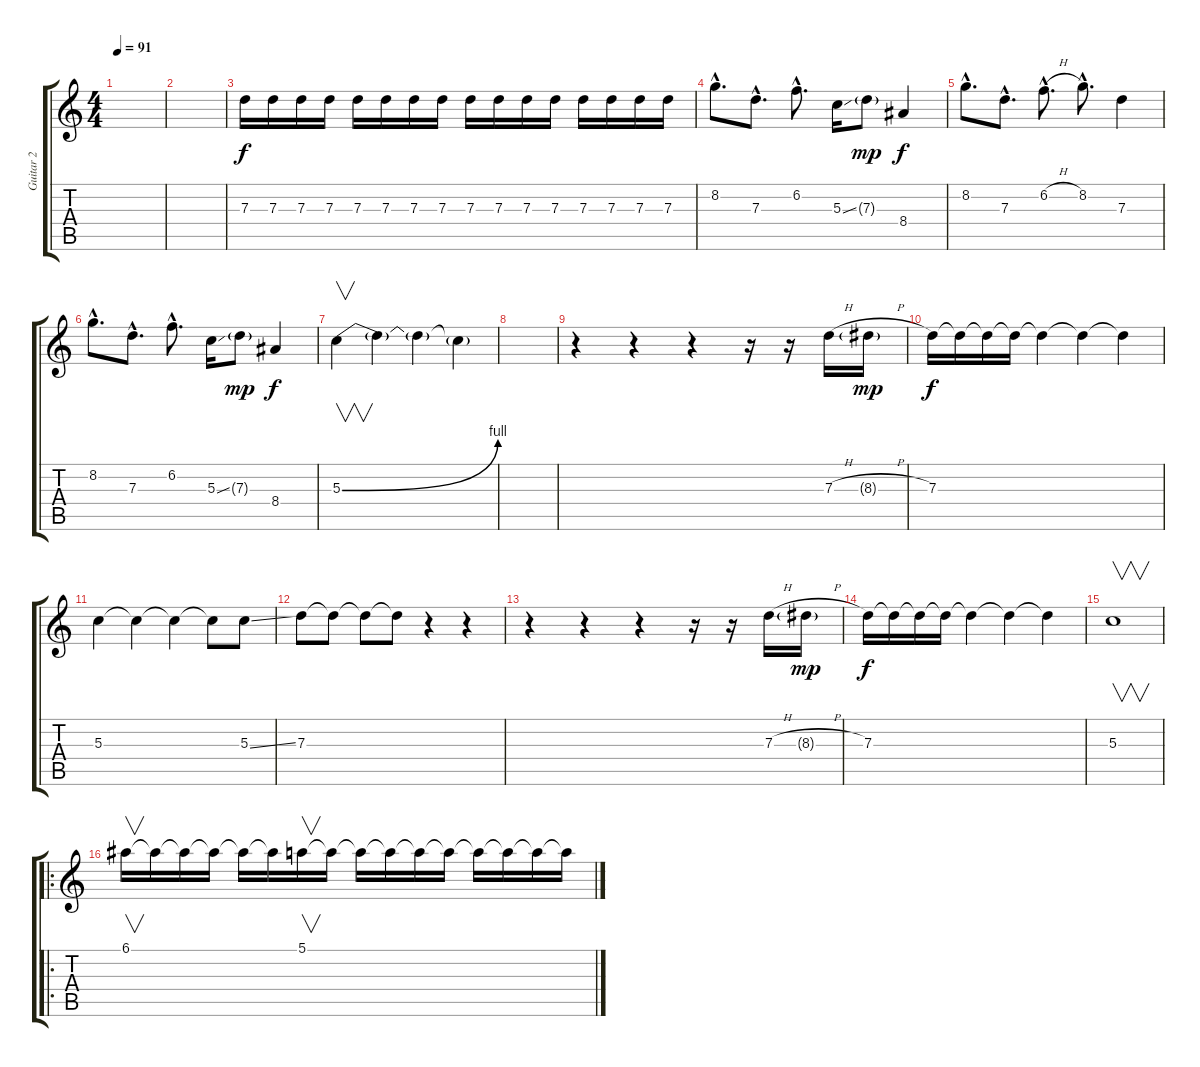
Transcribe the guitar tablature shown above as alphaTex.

\track ("Guitar 2" "Guitar 2") {instrument distortionguitar}
\staff {score tabs}
\tuning (E4 B3 G3 D3 A2 D2) {hide}
\ts (4 4)
\tempo 91
\clef g2
\ks c
|
|
7.3.16 7.3.16 7.3.16 7.3.16 7.3.16 7.3.16 7.3.16 7.3.16 7.3.16 7.3.16 7.3.16 7.3.16 7.3.16 7.3.16 7.3.16 7.3.16 |
8.2{hac}.8{d} 7.3{hac}.8{d} 6.2{hac}.8{d} 5.3{ss}.16 7.3{g}.8{dy mp} 8.4.4{dy f} |
8.2{hac}.8{d} 7.3{hac}.8{d} 6.2{h hac}.8{d} 8.2{hac}.8{d} 7.3.4 |
8.2{hac}.8{d} 7.3{hac}.8{d} 6.2{hac}.8{d} 5.3{ss}.16 7.3{g}.8{dy mp} 8.4.4{dy f} |
5.3{be (bend 0 0 60 4)}.4{v} 5.3{t}.4 5.3{t}.4 5.3{t}.4 |
|
r.4 r.4 r.4 r.16 r.16 7.3{h}.16 8.3{h g}.16{dy mp} |
7.3.16{dy f} 7.3{t}.16 7.3{t}.16 7.3{t}.16 7.3{t}.4 7.3{t}.4 7.3{t}.4 |
5.3.4 5.3{t}.4 5.3{t}.4 5.3{t}.8 5.3{ss}.8 |
7.3.8 7.3{t}.8 7.3{t}.8 7.3{t}.8 r.4 r.4 |
r.4 r.4 r.4 r.16 r.16 7.3{h}.16 8.3{h g}.16{dy mp} |
7.3.16{dy f} 7.3{t}.16 7.3{t}.16 7.3{t}.16 7.3{t}.4 7.3{t}.4 7.3{t}.4 |
5.3.1{v} |
\ro
6.1.16{v} 6.1{t}.16 6.1{t}.16 6.1{t}.16 6.1{t}.16 6.1{t}.16 5.1.16{v} 5.1{t}.16 5.1{t}.16 5.1{t}.16 5.1{t}.16 5.1{t}.16 5.1{t}.16 5.1{t}.16 5.1{t}.16 5.1{t}.16
